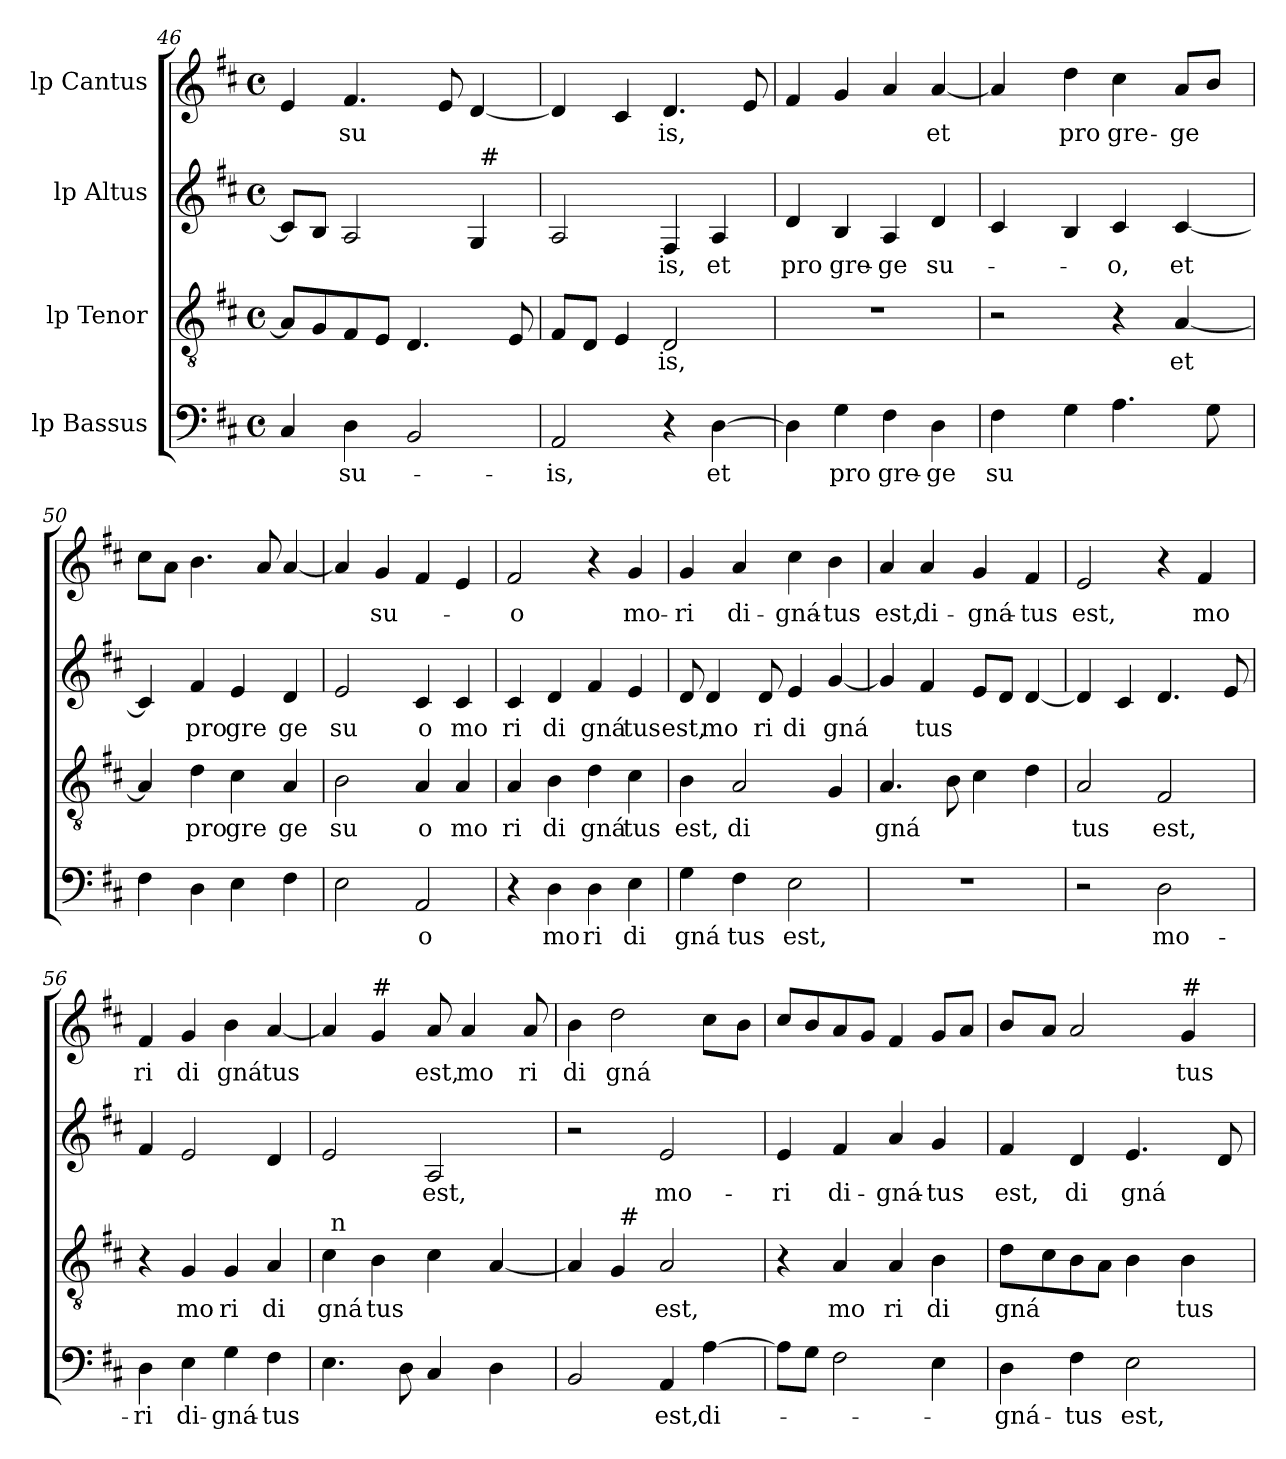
**kern	**text	**kern	**text	**kern	**text	**kern	**text
*part4	*part4	*part3	*part3	*part2	*part2	*part1	*part1
*staff4	*staff4	*staff3	*staff3	*staff2	*staff2	*staff1	*staff1
*I"lp Bassus	*	*I"lp Tenor	*	*I"lp Altus	*	*I"lp Cantus	*
*clefF4	*	*clefGv2	*	*clefG2	*	*clefG2	*
*k[f#c#]	*	*k[f#c#]	*	*k[f#c#]	*	*k[f#c#]	*
*D:	*	*D:	*	*D:	*	*D:	*
*M4/4	*	*M4/4	*	*M4/4	*	*M4/4	*
*met(c)	*	*met(c)	*	*met(c)	*	*met(c)	*
=46	=46	=46	=46	=46	=46	=46	=46
*	*	*	*	*^	*	*	*
4C#/	.	8A/L]	.	8c#/L]	2ryy	.	4e/	.
.	.	8G/	.	8B/J	.	.	.	.
!	!LO:LY:b:cj	!	!	!	!	!	!	!LO:LY:b:cj
4D\	su-	8F#/	.	2A/	.	.	4.f#/	su
.	.	8E/J	.	.	.	.	.	.
2BB/	.	4.D/	.	.	4ryy	.	.	.
.	.	.	.	.	.	.	8e/	.
.	.	.	.	4G/	64ryy	.	[<4d/	.
!	!	!	!	!	!LO:TX:a:t=#	!	!	!
.	.	.	.	.	8...ryy	.	.	.
.	.	8E/	.	.	.	.	.	.
=47	=47	=47	=47	=47	=47	=47	=47	=47
!	!LO:LY:b:cj	!	!	!	!	!	!	!
*	*	*	*	*v	*v	*	*	*
2AA/	-is,	8F#/L	.	2A/	.	4d/]	.
.	.	8D/J	.	.	.	.	.
.	.	4E/	.	.	.	4c#/	.
!	!	!	!LO:LY:b:cj	!	!LO:LY:b:cj	!	!LO:LY:b:cj
4r	.	2D/	is,	4F#/	-is,	4.d/	is,
!	!LO:LY:b:cj	!	!	!	!LO:LY:b:cj	!	!
[>4D\	et	.	.	4A/	et	.	.
.	.	.	.	.	.	8e/	.
=48	=48	=48	=48	=48	=48	=48	=48
!	!	!	!	!	!LO:LY:b:cj	!	!
4D\]	.	1r	.	4d/	pro	4f#/	.
!	!LO:LY:b:cj	!	!	!	!LO:LY:b:cj	!	!
4G\	pro	.	.	4B/	gre-	4g/	.
!	!LO:LY:b:cj	!	!	!	!LO:LY:b:cj	!	!
4F#\	gre-	.	.	4A/	-ge	4a/	.
!	!LO:LY:b:cj	!	!	!	!LO:LY:b:cj	!	!LO:LY:b:cj
4D\	-ge	.	.	4d/	su-	[>4a/	et
!!LO:PB:g=z
=49	=49	=49	=49	=49	=49	=49	=49
!	!LO:LY:b:cj	!	!	!	!	!	!
*	*	*^	*	*	*	*	*
4F#\	su	2r	8ryy	.	4c#/	.	4a/]	.
.	.	.	32.ryy	.	.	.	.	.
.	.	.	2ryy	.	.	.	.	.
!	!	!	!	!	!	!	!	!LO:LY:b:cj
4G\	.	.	.	.	4B/	.	4dd\	pro
!	!	!	!	!	!	!LO:LY:b:cj	!	!LO:LY:b:cj
4.A\	.	4r	.	.	4c#/	-o,	4cc#\	gre-
.	.	.	4ryy	.	.	.	.	.
!	!	!	!	!LO:LY:b:cj	!	!LO:LY:b:cj	!	!LO:LY:b:cj
.	.	[<4A/	.	et	[<4c#/	et	8a/L	-ge
8G\	.	.	.	.	.	.	8b/J	.
.	.	.	16ryy	.	.	.	.	.
.	.	.	64ryy	.	.	.	.	.
*	*	*v	*v	*	*	*	*	*
=50	=50	=50	=50	=50	=50	=50	=50
4F#\	.	4A/]	.	4c#/]	.	8cc#\L	.
.	.	.	.	.	.	8a\J	.
!	!	!	!LO:LY:b:cj	!	!LO:LY:b:cj	!	!
4D\	.	4d\	pro	4f#/	pro	4.b\	.
!	!	!	!LO:LY:b:cj	!	!LO:LY:b:cj	!	!
4E\	.	4c#\	gre	4e/	gre	.	.
.	.	.	.	.	.	8a/	.
!	!	!	!LO:LY:b:cj	!	!LO:LY:b:cj	!	!
4F#\	.	4A/	ge	4d/	ge	[<4a/	.
=51	=51	=51	=51	=51	=51	=51	=51
!	!	!	!LO:LY:b:cj	!	!LO:LY:b:cj	!	!
2E\	.	2B\	su	2e/	su	4a/]	.
!	!	!	!	!	!	!	!LO:LY:b:cj
.	.	.	.	.	.	4g/	su-
!	!LO:LY:b:cj	!	!LO:LY:b:cj	!	!LO:LY:b:cj	!	!
2AA/	o	4A/	o	4c#/	o	4f#/	.
!	!	!	!LO:LY:b:cj	!	!LO:LY:b:cj	!	!
.	.	4A/	mo	4c#/	mo	4e/	.
=52	=52	=52	=52	=52	=52	=52	=52
!	!	!	!LO:LY:b:cj	!	!LO:LY:b:cj	!	!LO:LY:b:cj
4r	.	4A/	ri	4c#/	ri	2f#/	-o
!	!LO:LY:b:cj	!	!LO:LY:b:cj	!	!LO:LY:b:cj	!	!
4D\	mo	4B\	di	4d/	di	.	.
!	!LO:LY:b:cj	!	!LO:LY:b:cj	!	!LO:LY:b:cj	!	!
4D\	ri	4d\	gná	4f#/	gná	4r	.
!	!LO:LY:b:cj	!	!LO:LY:b:cj	!	!LO:LY:b:cj	!	!LO:LY:b:cj
4E\	di	4c#\	tus	4e/	tus	4g/	mo-
=53	=53	=53	=53	=53	=53	=53	=53
!	!LO:LY:b:cj	!	!LO:LY:b:cj	!	!LO:LY:b:cj	!	!LO:LY:b:cj
4G\	gná	4B\	est,	8d/	est,	4g/	-ri
!	!	!	!	!	!LO:LY:b:cj	!	!
.	.	.	.	4d/	mo	.	.
!	!LO:LY:b:cj	!	!LO:LY:b:cj	!	!	!	!LO:LY:b:cj
4F#\	tus	2A/	di	.	.	4a/	di-
!	!	!	!	!	!LO:LY:b:cj	!	!
.	.	.	.	8d/	ri	.	.
!	!LO:LY:b:cj	!	!	!	!LO:LY:b:cj	!	!LO:LY:b:cj
2E\	est,	.	.	4e/	di	4cc#\	-gná-
!	!	!	!	!	!LO:LY:b:cj	!	!LO:LY:b:cj
.	.	4G/	.	[<4g/	gná	4b\	-tus
=54	=54	=54	=54	=54	=54	=54	=54
!	!	!	!LO:LY:b	!	!	!	!LO:LY:b:cj
1r	.	4.A/	gná	4g/]	.	4a/	est,
!	!	!	!	!	!LO:LY:b	!	!LO:LY:b:cj
.	.	.	.	4f#/	tus	4a/	di-
.	.	8B\	.	.	.	.	.
!	!	!	!	!	!	!	!LO:LY:b:cj
.	.	4c#\	.	8e/L	.	4g/	-gná-
.	.	.	.	8d/J	.	.	.
!	!	!	!	!	!	!	!LO:LY:b:cj
.	.	4d\	.	[>4d/	.	4f#/	-tus
!!LO:LB:g=z
=55	=55	=55	=55	=55	=55	=55	=55
!	!	!	!LO:LY:b:cj	!	!	!	!LO:LY:b:cj
2r	.	2A/	tus	4d/]	.	2e/	est,
.	.	.	.	4c#/	.	.	.
!	!LO:LY:b:cj	!	!LO:LY:b:cj	!	!	!	!
2D\	mo-	2F#/	est,	4.d/	.	4r	.
!	!	!	!	!	!	!	!LO:LY:b:cj
.	.	.	.	.	.	4f#/	mo
.	.	.	.	8e/	.	.	.
=56	=56	=56	=56	=56	=56	=56	=56
!	!LO:LY:b:cj	!	!	!	!	!	!LO:LY:b:cj
4D\	-ri	4r	.	4f#/	.	4f#/	ri
!	!LO:LY:b:cj	!	!LO:LY:b:cj	!	!	!	!LO:LY:b:cj
4E\	di-	4G/	mo	2e/	.	4g/	di
!	!LO:LY:b:cj	!	!LO:LY:b:cj	!	!	!	!LO:LY:b:cj
4G\	-gná-	4G/	ri	.	.	4b\	gná
!	!LO:LY:b	!	!LO:LY:b:cj	!	!	!	!LO:LY:b
4F#\	-tus	4A/	di	4d/	.	[<4a/	tus
=57	=57	=57	=57	=57	=57	=57	=57
!	!	!	!LO:LY:b:cj	!	!	!	!
*	*	*^	*	*	*	*	*
4.E\	.	4c#\	64ryy	gná	2e/	.	4a/]	.
!	!	!	!LO:TX:a:t=n	!	!	!	!	!
.	.	.	2ryy	.	.	.	.	.
!	!	!	!	!	!	!	!LO:TX:a:t=#	!
!	!	!	!	!LO:LY:b	!	!	!	!
.	.	4B\	.	tus	.	.	4g/	.
8D\	.	.	.	.	.	.	.	.
!	!	!	!	!	!	!LO:LY:b:cj	!	!LO:LY:b:cj
4C#/	.	4c#\	.	.	2A/	est,	8a/	est,
.	.	.	4ryy	.	.	.	.	.
!	!	!	!	!	!	!	!	!LO:LY:b:cj
.	.	.	.	.	.	.	4a/	mo
4D\	.	[<4A/	.	.	.	.	.	.
.	.	.	8...ryy	.	.	.	.	.
!	!	!	!	!	!	!	!	!LO:LY:b:cj
.	.	.	.	.	.	.	8a/	ri
=58	=58	=58	=58	=58	=58	=58	=58	=58
!	!	!	!	!	!	!	!	!LO:LY:b:cj
2BB/	.	4A/]	4ryy	.	2r	.	4b\	di
!	!	!	!	!	!	!	!	!LO:LY:b
.	.	4G/	64ryy	.	.	.	2dd\	gná
!	!	!	!LO:TX:a:t=#	!	!	!	!	!
.	.	.	2ryy	.	.	.	.	.
!	!LO:LY:b:cj	!	!	!LO:LY:b:cj	!	!LO:LY:b:cj	!	!
4AA/	est,	2A/	.	est,	2e/	mo-	.	.
!	!LO:LY:b:cj	!	!	!	!	!	!	!
[>4A\	di-	.	.	.	.	.	8cc#\L	.
.	.	.	8...ryy	.	.	.	.	.
.	.	.	.	.	.	.	8b\J	.
=59	=59	=59	=59	=59	=59	=59	=59	=59
!	!	!	!	!	!	!LO:LY:b:cj	!	!
*	*	*v	*v	*	*	*	*	*
8A\L]	.	4r	.	4e/	-ri	8cc#/L	.
8G\J	.	.	.	.	.	8b/	.
!	!	!	!LO:LY:b:cj	!	!LO:LY:b:cj	!	!
2F#\	.	4A/	mo	4f#/	di-	8a/	.
.	.	.	.	.	.	8g/J	.
!	!	!	!LO:LY:b:cj	!	!LO:LY:b:cj	!	!
.	.	4A/	ri	4a/	-gná-	4f#/	.
!	!	!	!LO:LY:b:cj	!	!LO:LY:b:cj	!	!
4E\	.	4B\	di	4g/	-tus	8g/L	.
.	.	.	.	.	.	8a/J	.
!!LO:LB:g=z
=60	=60	=60	=60	=60	=60	=60	=60
!	!LO:LY:b:cj	!	!LO:LY:b	!	!LO:LY:b:cj	!	!
*	*	*	*	*	*	*^	*
4D\	-gná-	8d\L	gná	4f#/	est,	8b/L	16ryy	.
.	.	.	.	.	.	.	64ryy	.
.	.	.	.	.	.	.	2ryy	.
.	.	8c#\	.	.	.	8a/J	.	.
!	!LO:LY:b:cj	!	!	!	!LO:LY:b:cj	!	!	!
4F#\	-tus	8B\	.	4d/	di	2a/	.	.
.	.	8A\J	.	.	.	.	.	.
!	!LO:LY:b:cj	!	!	!	!LO:LY:b	!	!	!
2E\	est,	4B\	.	4.e/	gná	.	.	.
.	.	.	.	.	.	.	4ryy	.
!	!	!	!	!	!	!LO:TX:a:t=#	!	!
!	!	!	!LO:LY:b:cj	!	!	!	!	!LO:LY:b:cj
.	.	4B\	tus	.	.	4g/	.	tus
.	.	.	.	.	.	.	8ryy	.
.	.	.	.	8d/	.	.	.	.
.	.	.	.	.	.	.	32.ryy	.
*	*	*	*	*	*	*v	*v	*
=	=	=	=	=	=	=	=
*-	*-	*-	*-	*-	*-	*-	*-
